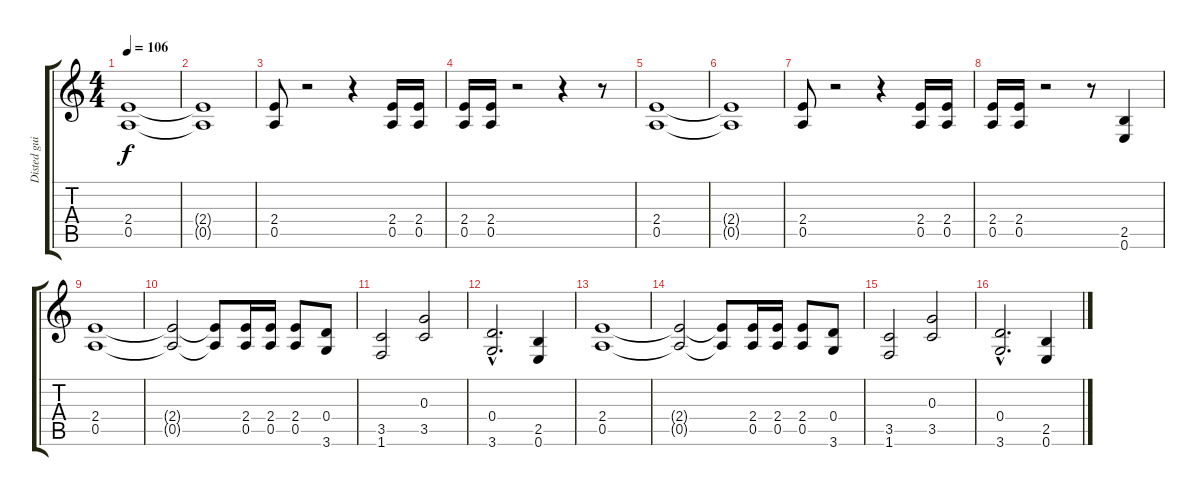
\track ("Disted gui" "Disted gui") {instrument distortionguitar}
\staff {score tabs}
\tuning (E4 B3 G3 D3 A2 E2) {hide}
\ts (4 4)
\tempo 106
\clef g2
\ks c
(2.4 0.5).1{dy f instrument distortionguitar} |
(2.4{t} 0.5{t}).1 |
(2.4 0.5).8 r.2 r.4 (2.4 0.5).16 (2.4 0.5).16 |
(2.4 0.5).16 (2.4 0.5).16 r.2 r.4 r.8 |
(2.4 0.5).1 |
(2.4{t} 0.5{t}).1 |
(2.4 0.5).8 r.2 r.4 (2.4 0.5).16 (2.4 0.5).16 |
(2.4 0.5).16 (2.4 0.5).16 r.2 r.8 (2.5 0.6).4 |
(2.4 0.5).1 |
(2.4{t} 0.5{t}).2 (2.4{t} 0.5{t}).8 (2.4 0.5).16 (2.4 0.5).16 (2.4 0.5).8 (0.4 3.6).8 |
(3.5 1.6).2 (0.3 3.5).2 |
(0.4{hac} 3.6{hac}).2{d} (2.5 0.6).4 |
(2.4 0.5).1 |
(2.4{t} 0.5{t}).2 (2.4{t} 0.5{t}).8 (2.4 0.5).16 (2.4 0.5).16 (2.4 0.5).8 (0.4 3.6).8 |
(3.5 1.6).2 (0.3 3.5).2 |
(0.4{hac} 3.6{hac}).2{d} (2.5 0.6).4
